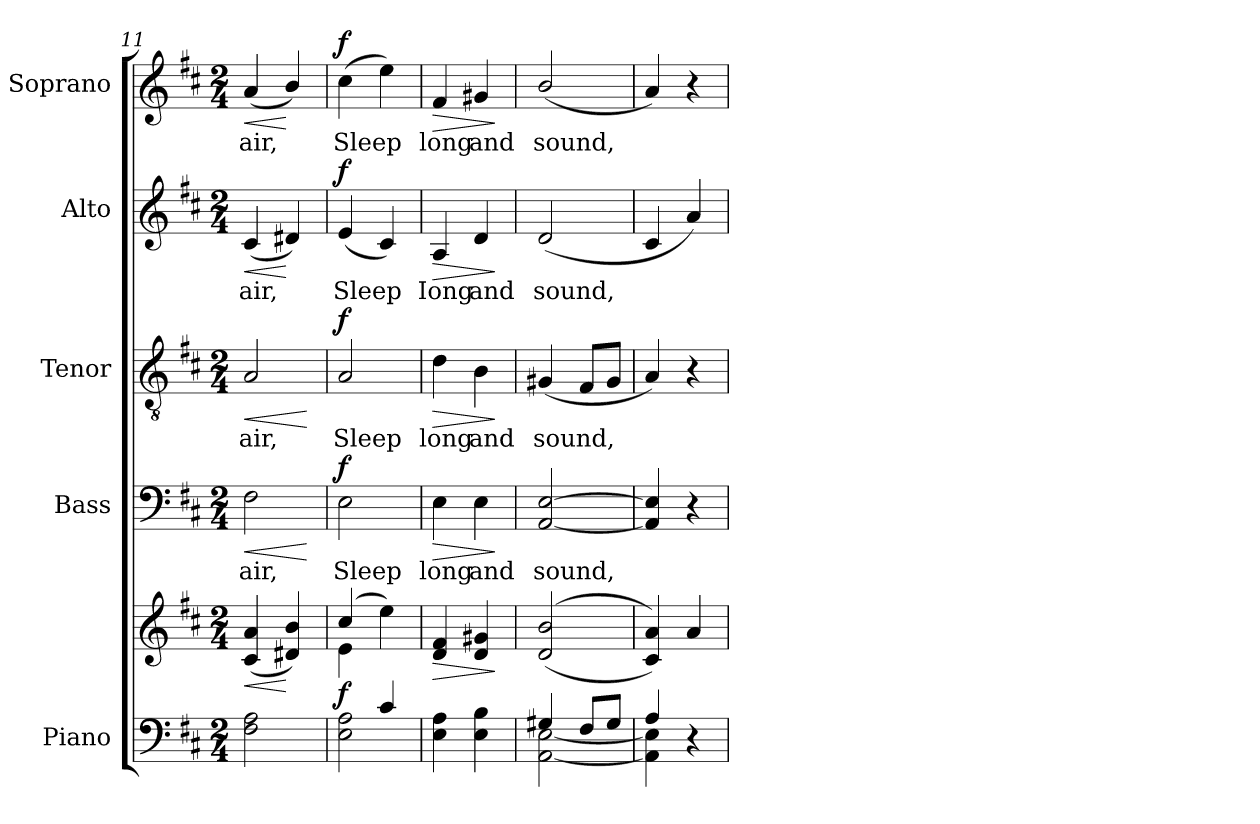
**kern	**kern	**dynam	**kern	**text	**dynam	**kern	**text	**dynam	**kern	**text	**dynam	**kern	**text	**dynam
*part5	*part5	*part5	*part4	*part4	*part4	*part3	*part3	*part3	*part2	*part2	*part2	*part1	*part1	*part1
*staff6	*staff5	*staff5/6	*staff4	*staff4	*staff4	*staff3	*staff3	*staff3	*staff2	*staff2	*staff2	*staff1	*staff1	*staff1
*I"Piano	*	*	*I"Bass	*	*	*I"Tenor	*	*	*I"Alto	*	*	*I"Soprano	*	*
*I'Pno.	*	*	*I'B.	*	*	*I'T.	*	*	*I'A.	*	*	*I'S.	*	*
*clefF4	*clefG2	*	*clefF4	*	*	*clefGv2	*	*	*clefG2	*	*	*clefG2	*	*
*	*	*	*	*	*	*ITrd7c12	*	*	*	*	*	*	*	*
*k[f#c#]	*k[f#c#]	*	*k[f#c#]	*	*	*k[f#c#]	*	*	*k[f#c#]	*	*	*k[f#c#]	*	*
*D:	*D:	*	*D:	*	*	*D:	*	*	*D:	*	*	*D:	*	*
*M2/4	*M2/4	*	*M2/4	*	*	*M2/4	*	*	*M2/4	*	*	*M2/4	*	*
=11	=11	=11	=11	=11	=11	=11	=11	=11	=11	=11	=11	=11	=11	=11
!	!	!LO:HP:b	!	!	!	!	!	!	!	!	!	!	!	!
!	!	!	!	!LO:LY:b:color=#000000	!LO:HP:b	!	!	!	!	!	!	!	!	!
!	!	!	!	!	!	!	!LO:LY:b:color=#000000	!LO:HP:b	!	!	!	!	!	!
!	!	!	!	!	!	!	!	!	!	!LO:LY:b:color=#000000	!LO:HP:b	!	!	!
!	!	!	!	!	!	!	!	!	!	!	!	!	!LO:LY:b:color=#000000	!LO:HP:b
2F#i\ 2Ai	(4c#i/ 4ai	<	2F#i\	air,	<	2AAi/	air,	<	(4c#i/	air,	<	(4ai/	air,	<
.	4d#Xi/ 4bi)	[	.	.	.	.	.	.	4d#Xi/)	.	[	4bi/)	.	[
.	.	.	.	.	[	.	.	[	.	.	.	.	.	.
=12	=12	=12	=12	=12	=12	=12	=12	=12	=12	=12	=12	=12	=12	=12
*^	*^	*	*	*	*	*	*	*	*	*	*	*	*	*
!	!	!	!	!	!	!LO:LY:b:color=#000000	!	!	!	!	!	!	!	!	!	!
!	!	!	!	!	!	!	!	!	!LO:LY:b:color=#000000	!	!	!	!	!	!	!
!	!	!	!	!	!	!	!	!	!	!	!	!LO:LY:b:color=#000000	!	!	!	!
!	!	!	!	!	!	!	!	!	!	!	!	!	!	!	!LO:LY:b:color=#000000	!
4ryy	2Ei\ 2Ai	(4cc#i/	4ei\	f	2Ei\	Sleep	f	2AAi/	Sleep	f	(4ei/	Sleep	f	(4cc#i\	Sleep	f
4c#i/	.	4eei\)	4ryy	.	.	.	.	.	.	.	4c#i/)	.	.	4eei\)	.	.
*v	*v	*	*	*	*	*	*	*	*	*	*	*	*	*	*	*
!!LO:PB:g=z
=13	=13	=13	=13	=13	=13	=13	=13	=13	=13	=13	=13	=13	=13	=13	=13
!	!	!	!LO:HP:b	!	!	!	!	!	!	!	!	!	!	!	!
*	*v	*v	*	*	*	*	*	*	*	*	*	*	*	*	*
*	*^	*	*	*	*	*	*	*	*	*	*	*	*	*
!	!	!	!	!	!LO:LY:b:color=#000000	!LO:HP:b	!	!	!	!	!	!	!	!	!
*	*v	*v	*	*	*	*	*	*	*	*	*	*	*	*	*
*	*^	*	*	*	*	*	*	*	*	*	*	*	*	*
!	!	!	!	!	!	!	!	!LO:LY:b:color=#000000	!LO:HP:b	!	!	!	!	!	!
*	*v	*v	*	*	*	*	*	*	*	*	*	*	*	*	*
*	*^	*	*	*	*	*	*	*	*	*	*	*	*	*
!	!	!	!	!	!	!	!	!	!	!	!LO:LY:b:color=#000000	!LO:HP:b	!	!	!
*	*v	*v	*	*	*	*	*	*	*	*	*	*	*	*	*
*	*^	*	*	*	*	*	*	*	*	*	*	*	*	*
!	!	!	!	!	!	!	!	!	!	!	!	!	!	!LO:LY:b:color=#000000	!LO:HP:b
*	*v	*v	*	*	*	*	*	*	*	*	*	*	*	*	*
4Ei\ 4Ai	4di/ 4f#i	>	4Ei\	long	>	4Di\	long	>	4Ai/	Iong	>	4f#i/	long	>
!	!	!	!	!LO:LY:b:color=#000000	!	!	!	!	!	!	!	!	!	!
!	!	!	!	!	!	!	!LO:LY:b:color=#000000	!	!	!	!	!	!	!
!	!	!	!	!	!	!	!	!	!	!LO:LY:b:color=#000000	!	!	!	!
!	!	!	!	!	!	!	!	!	!	!	!	!	!LO:LY:b:color=#000000	!
4Ei\ 4Bi	4di/ 4g#Xi	.	4Ei\	and	.	4BBi\	and	.	4di/	and	.	4g#Xi/	and	.
.	.	]	.	.	]	.	.	]	.	.	]	.	.	]
=14	=14	=14	=14	=14	=14	=14	=14	=14	=14	=14	=14	=14	=14	=14
*^	*	*	*	*	*	*	*	*	*	*	*	*	*	*
!	!	!	!	!	!LO:LY:b:color=#000000	!	!	!	!	!	!	!	!	!	!
!	!	!	!	!	!	!	!	!LO:LY:b:color=#000000	!	!	!	!	!	!	!
!	!	!	!	!	!	!	!	!	!	!	!LO:LY:b:color=#000000	!	!	!	!
!	!	!	!	!	!	!	!	!	!	!	!	!	!	!LO:LY:b:color=#000000	!
4G#Xi/	[<2AAi\ [<2Ei	((2di/ 2bi	.	[<2AAi/ [>2Ei	sound,	.	(4GG#Xi/	sound,	.	(2di/	sound,	.	(2bi/	sound,	.
8F#i/L	.	.	.	.	.	.	8FF#i/L	.	.	.	.	.	.	.	.
8G#i/J	.	.	.	.	.	.	8GG#i/J	.	.	.	.	.	.	.	.
=15	=15	=15	=15	=15	=15	=15	=15	=15	=15	=15	=15	=15	=15	=15	=15
4Ai/	4AAi\] 4Ei]	4c#i/ 4ai))	.	4AAi/] 4Ei]	.	.	4AAi/)	.	.	4c#i/	.	.	4ai/)	.	.
4ryy	4r	4ai/	.	4r	.	.	4r	.	.	4ai/)	.	.	4r	.	.
*v	*v	*	*	*	*	*	*	*	*	*	*	*	*	*	*
=	=	=	=	=	=	=	=	=	=	=	=	=	=	=
*-	*-	*-	*-	*-	*-	*-	*-	*-	*-	*-	*-	*-	*-	*-
